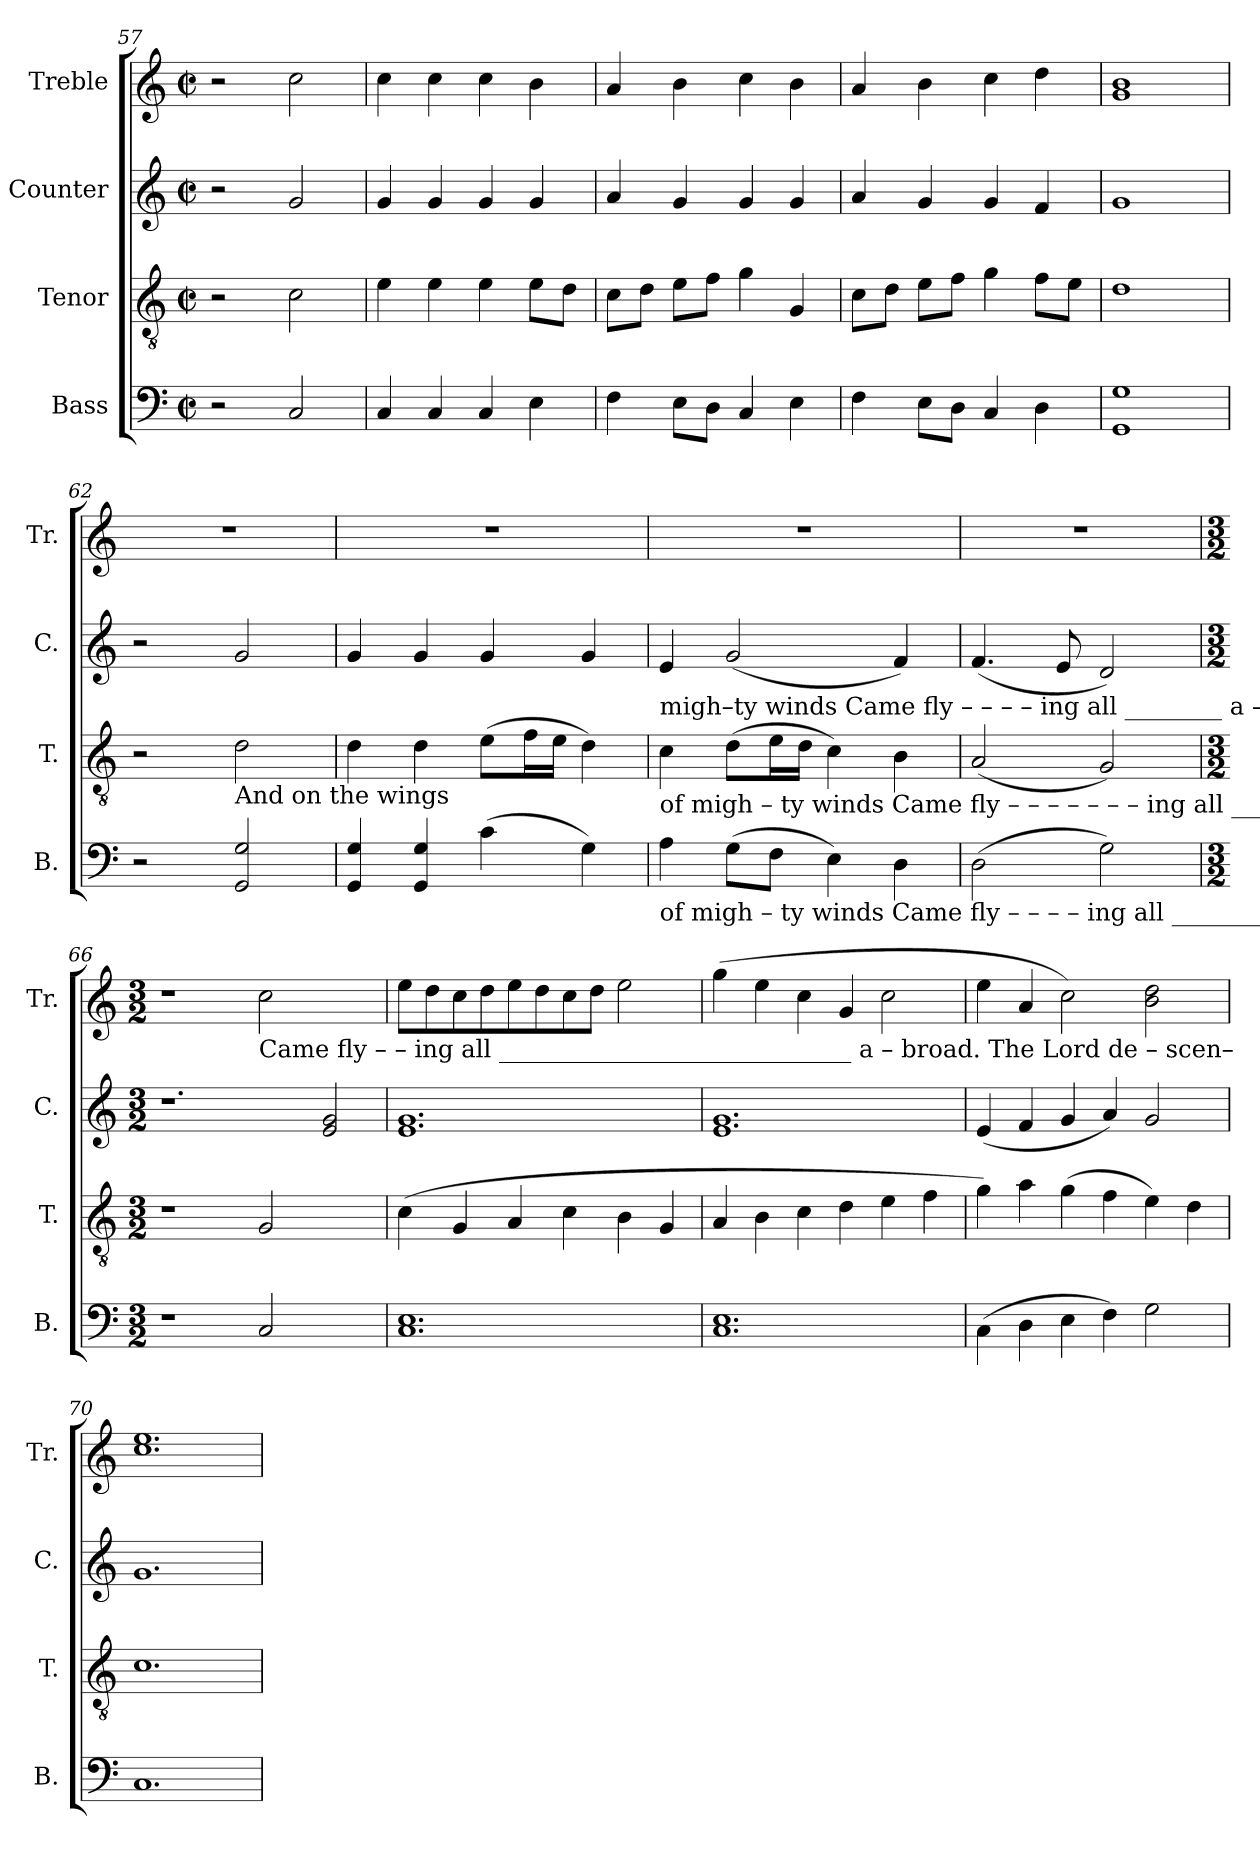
**kern	**kern	**kern	**kern
*part4	*part3	*part2	*part1
*staff4	*staff3	*staff2	*staff1
*I"Bass	*I"Tenor	*I"Counter	*I"Treble
*I'B.	*I'T.	*I'C.	*I'Tr.
*clefF4	*clefGv2	*clefG2	*clefG2
*k[]	*k[]	*k[]	*k[]
*M2/2	*M2/2	*M2/2	*M2/2
*met(c|)	*met(c|)	*met(c|)	*met(c|)
*MM120	*MM120	*MM120	*MM120
=57	=57	=57	=57
2r	2r	2r	2r
2C/	2c\	2g/	2cc\
=58	=58	=58	=58
4C/	4e\	4g/	4cc\
4C/	4e\	4g/	4cc\
4C/	4e\	4g/	4cc\
4E\	8e\L	4g/	4b\
.	8d\J	.	.
=59	=59	=59	=59
4F\	8c\L	4a/	4a/
.	8d\J	.	.
8E\L	8e\L	4g/	4b\
8D\J	8f\J	.	.
4C/	4g\	4g/	4cc\
4E\	4G/	4g/	4b\
=60	=60	=60	=60
4F\	8c\L	4a/	4a/
.	8d\J	.	.
8E\L	8e\L	4g/	4b\
8D\J	8f\J	.	.
4C/	4g\	4g/	4cc\
4D\	8f\L	4f/	4dd\
.	8e\J	.	.
=61	=61	=61	=61
1GG 1G	1d	1g	1g 1b
=62	=62	=62	=62
2r	2r	2r	1r
!	!LO:TX:b:t=And on the wings	!	!
2GG/ 2G/	2d\	2g/	.
=63	=63	=63	=63
4GG/ 4G/	4d\	4g/	1r
4GG/ 4G/	4d\	4g/	.
(4c\	(8e\L	4g/	.
.	16f\L	.	.
.	16e\JJ	.	.
4G\)	4d\)	4g/	.
!!LO:LB:g=z
=64	=64	=64	=64
!	!	!LO:TX:b:t=migh–ty                winds                         Came  fly      –         –         –        –  ing                           all ________     a   –  broad.	!
!	!LO:TX:b:t=of  migh   –  ty   winds                          Came  fly      –         –         –        –         –         –       –      ing  all ____   a – broad.           The   Lord   de – scen–	!	!
!LO:TX:b:t=of  migh   –  ty   winds                         Came  fly      –         –         –        –  ing                           all ________     a   –  broad.	!	!	!
4A\	4c\	4e/	1r
(8G\L	(8d\L	(2g/	.
8F\J	16e\L	.	.
.	16d\JJ	.	.
4E\)	4c\)	.	.
4D\	4B\	4f/)	.
=65	=65	=65	=65
(2D\	(2A/	(4.f/	1r
.	.	8e/	.
2G\)	2G/)	2d/)	.
=66	=66	=66	=66
*M3/2	*M3/2	*M3/2	*M3/2
1r	1r	1.r	1r
!	!	!	!LO:TX:b:t=Came  fly      –         –      ing          all _____________________________       a    –  broad.           The   Lord    de – scen–
2C/	2G/	.	2cc\
2ryy	2ryy	2e/ 2g/	2ryy
=67	=67	=67	=67
1.C 1.E	(4c\	1.e 1.g	8ee\L
.	.	.	8dd\
.	4G/	.	8cc\
.	.	.	8dd\
.	4A/	.	8ee\
.	.	.	8dd\
.	4c\	.	8cc\
.	.	.	8dd\J
.	4B\	.	2ee\
.	4G/	.	.
=68	=68	=68	=68
1.C 1.E	4A/	1.e 1.g	(4gg\
.	4B\	.	4ee\
.	4c\	.	4cc\
.	4d\	.	4g/
.	4e\	.	2cc\
.	4f\	.	.
=69	=69	=69	=69
(4C\	4g\)	(4e/	4ee\
4D\	4a\	4f/	4a/
4E\	(4g\	4g/	2cc\)
4F\)	4f\	4a/)	.
2G\	4e\)	2g/	2b\ 2dd\
.	4d\	.	.
=70	=70	=70	=70
1.C	1.c	1.g	1.cc 1.ee
=	=	=	=
*-	*-	*-	*-
